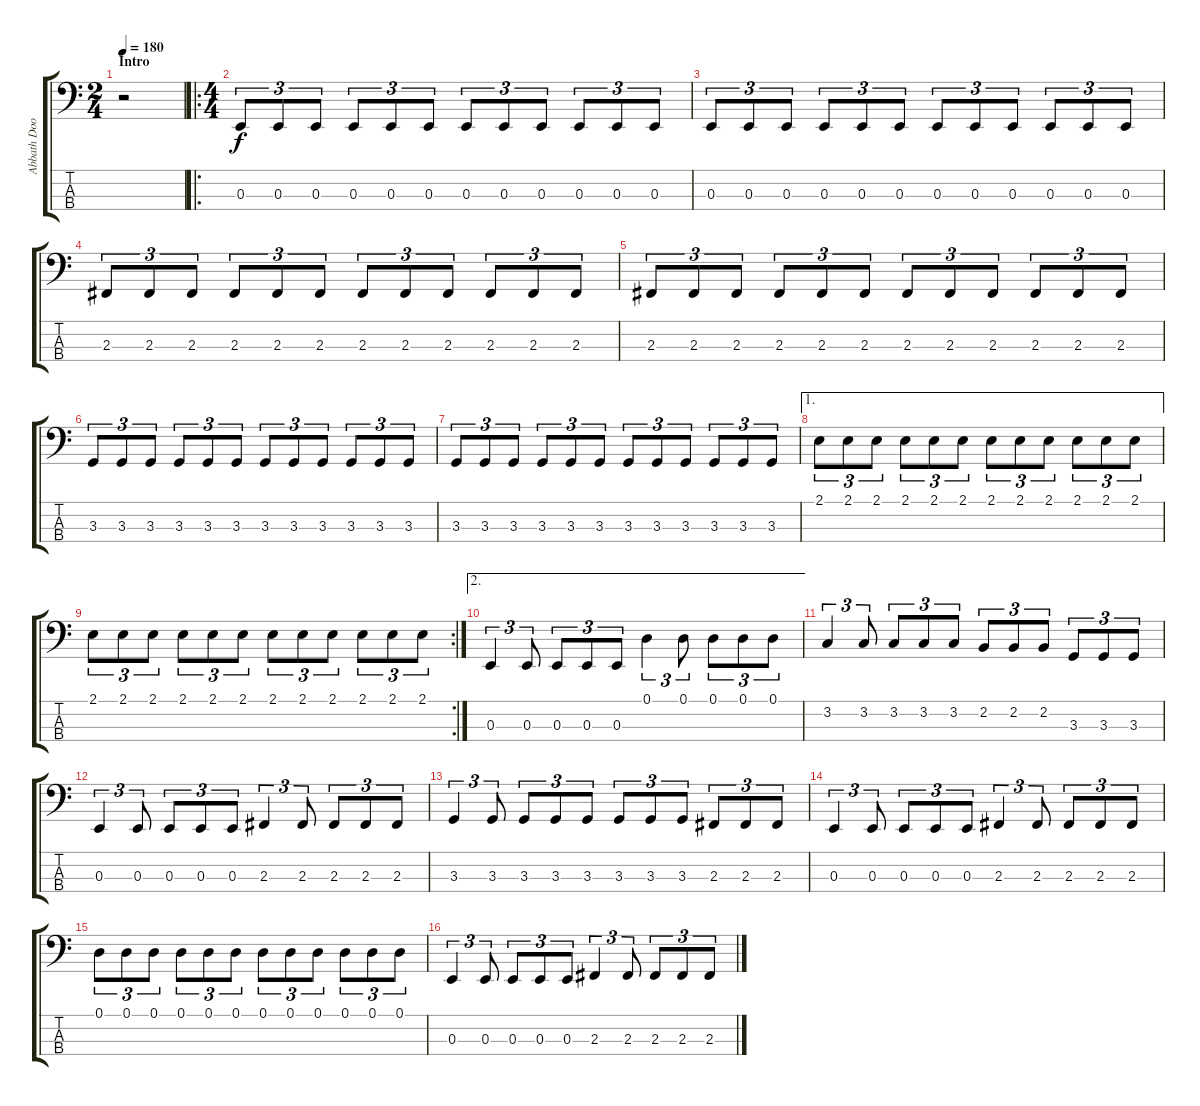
\track ("Abbath Doom Occulta (Bass)" "Abbath Doo") {instrument electricbasspick}
\staff {score tabs}
\tuning (D2 A1 E1 B0) {hide}
\ts (2 4)
\section ("" "Intro")
\tempo 180
\clef f4
\ks c
r.2{dy f instrument electricbasspick} |
\ro
\ts (4 4)
0.3.8{tu (3 2) instrument electricbasspick} 0.3.8{tu (3 2)} 0.3.8{tu (3 2)} 0.3.8{tu (3 2)} 0.3.8{tu (3 2)} 0.3.8{tu (3 2)} 0.3.8{tu (3 2)} 0.3.8{tu (3 2)} 0.3.8{tu (3 2)} 0.3.8{tu (3 2)} 0.3.8{tu (3 2)} 0.3.8{tu (3 2)} |
0.3.8{tu (3 2)} 0.3.8{tu (3 2)} 0.3.8{tu (3 2)} 0.3.8{tu (3 2)} 0.3.8{tu (3 2)} 0.3.8{tu (3 2)} 0.3.8{tu (3 2)} 0.3.8{tu (3 2)} 0.3.8{tu (3 2)} 0.3.8{tu (3 2)} 0.3.8{tu (3 2)} 0.3.8{tu (3 2)} |
2.3.8{tu (3 2)} 2.3.8{tu (3 2)} 2.3.8{tu (3 2)} 2.3.8{tu (3 2)} 2.3.8{tu (3 2)} 2.3.8{tu (3 2)} 2.3.8{tu (3 2)} 2.3.8{tu (3 2)} 2.3.8{tu (3 2)} 2.3.8{tu (3 2)} 2.3.8{tu (3 2)} 2.3.8{tu (3 2)} |
2.3.8{tu (3 2)} 2.3.8{tu (3 2)} 2.3.8{tu (3 2)} 2.3.8{tu (3 2)} 2.3.8{tu (3 2)} 2.3.8{tu (3 2)} 2.3.8{tu (3 2)} 2.3.8{tu (3 2)} 2.3.8{tu (3 2)} 2.3.8{tu (3 2)} 2.3.8{tu (3 2)} 2.3.8{tu (3 2)} |
3.3.8{tu (3 2)} 3.3.8{tu (3 2)} 3.3.8{tu (3 2)} 3.3.8{tu (3 2)} 3.3.8{tu (3 2)} 3.3.8{tu (3 2)} 3.3.8{tu (3 2)} 3.3.8{tu (3 2)} 3.3.8{tu (3 2)} 3.3.8{tu (3 2)} 3.3.8{tu (3 2)} 3.3.8{tu (3 2)} |
3.3.8{tu (3 2)} 3.3.8{tu (3 2)} 3.3.8{tu (3 2)} 3.3.8{tu (3 2)} 3.3.8{tu (3 2)} 3.3.8{tu (3 2)} 3.3.8{tu (3 2)} 3.3.8{tu (3 2)} 3.3.8{tu (3 2)} 3.3.8{tu (3 2)} 3.3.8{tu (3 2)} 3.3.8{tu (3 2)} |
\ae 1
2.1.8{tu (3 2) instrument slapbass1} 2.1.8{tu (3 2)} 2.1.8{tu (3 2)} 2.1.8{tu (3 2)} 2.1.8{tu (3 2)} 2.1.8{tu (3 2)} 2.1.8{tu (3 2)} 2.1.8{tu (3 2)} 2.1.8{tu (3 2)} 2.1.8{tu (3 2)} 2.1.8{tu (3 2)} 2.1.8{tu (3 2)} |
\rc 2
2.1.8{tu (3 2)} 2.1.8{tu (3 2)} 2.1.8{tu (3 2)} 2.1.8{tu (3 2)} 2.1.8{tu (3 2)} 2.1.8{tu (3 2)} 2.1.8{tu (3 2)} 2.1.8{tu (3 2)} 2.1.8{tu (3 2)} 2.1.8{tu (3 2)} 2.1.8{tu (3 2)} 2.1.8{tu (3 2)} |
\ae 2
0.3.4{tu (3 2)} 0.3.8{tu (3 2)} 0.3.8{tu (3 2)} 0.3.8{tu (3 2)} 0.3.8{tu (3 2)} 0.1.4{tu (3 2)} 0.1.8{tu (3 2)} 0.1.8{tu (3 2)} 0.1.8{tu (3 2)} 0.1.8{tu (3 2)} |
3.2.4{tu (3 2)} 3.2.8{tu (3 2)} 3.2.8{tu (3 2)} 3.2.8{tu (3 2)} 3.2.8{tu (3 2)} 2.2.8{tu (3 2)} 2.2.8{tu (3 2)} 2.2.8{tu (3 2)} 3.3.8{tu (3 2)} 3.3.8{tu (3 2)} 3.3.8{tu (3 2)} |
0.3.4{tu (3 2)} 0.3.8{tu (3 2)} 0.3.8{tu (3 2)} 0.3.8{tu (3 2)} 0.3.8{tu (3 2)} 2.3.4{tu (3 2)} 2.3.8{tu (3 2)} 2.3.8{tu (3 2)} 2.3.8{tu (3 2)} 2.3.8{tu (3 2)} |
3.3.4{tu (3 2)} 3.3.8{tu (3 2)} 3.3.8{tu (3 2)} 3.3.8{tu (3 2)} 3.3.8{tu (3 2)} 3.3.8{tu (3 2)} 3.3.8{tu (3 2)} 3.3.8{tu (3 2)} 2.3.8{tu (3 2)} 2.3.8{tu (3 2)} 2.3.8{tu (3 2)} |
0.3.4{tu (3 2)} 0.3.8{tu (3 2)} 0.3.8{tu (3 2)} 0.3.8{tu (3 2)} 0.3.8{tu (3 2)} 2.3.4{tu (3 2)} 2.3.8{tu (3 2)} 2.3.8{tu (3 2)} 2.3.8{tu (3 2)} 2.3.8{tu (3 2)} |
0.1.8{tu (3 2)} 0.1.8{tu (3 2)} 0.1.8{tu (3 2)} 0.1.8{tu (3 2)} 0.1.8{tu (3 2)} 0.1.8{tu (3 2)} 0.1.8{tu (3 2)} 0.1.8{tu (3 2)} 0.1.8{tu (3 2)} 0.1.8{tu (3 2)} 0.1.8{tu (3 2)} 0.1.8{tu (3 2)} |
0.3.4{tu (3 2)} 0.3.8{tu (3 2)} 0.3.8{tu (3 2)} 0.3.8{tu (3 2)} 0.3.8{tu (3 2)} 2.3.4{tu (3 2)} 2.3.8{tu (3 2)} 2.3.8{tu (3 2)} 2.3.8{tu (3 2)} 2.3.8{tu (3 2)}
